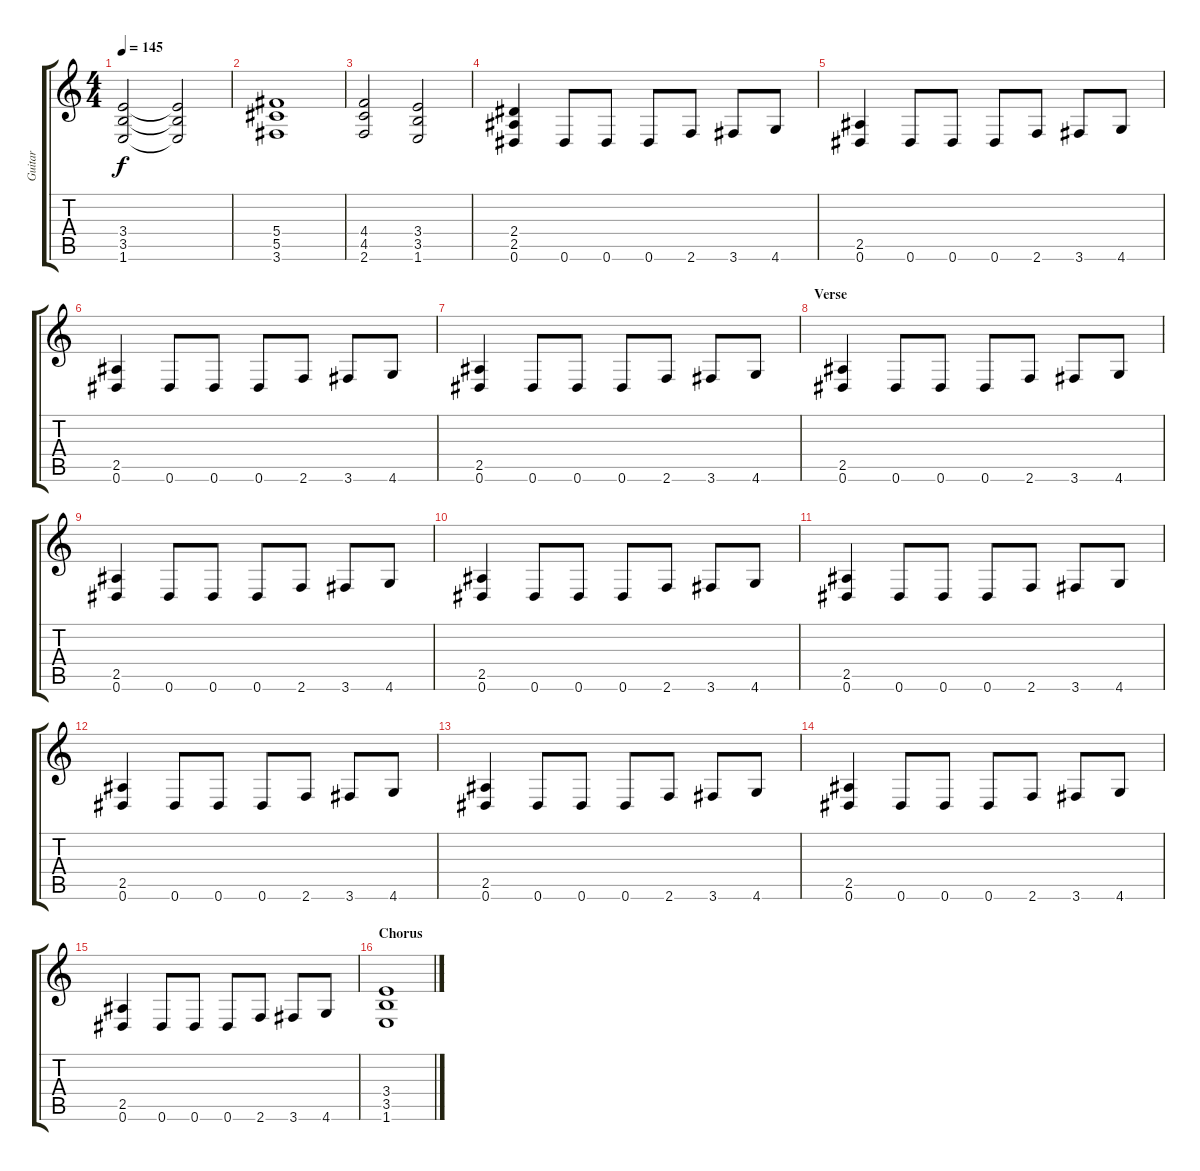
\track ("Guitar" "Guitar") {instrument distortionguitar}
\staff {score tabs}
\tuning (Eb4 Bb3 Gb3 Db3 Ab2 Eb2) {hide}
\ts (4 4)
\tempo 145
\clef g2
\ks c
(3.4{t} 3.5{t} 1.6{t}).2{dy f} (3.4{t} 3.5{t} 1.6{t}).2 |
(5.4 5.5 3.6).1 |
(4.4 4.5 2.6).2 (3.4 3.5 1.6).2 |
(2.4 2.5 0.6).4{instrument distortionguitar} 0.6.8 0.6.8 0.6.8 2.6.8 3.6.8 4.6.8 |
(2.5 0.6).4 0.6.8 0.6.8 0.6.8 2.6.8 3.6.8 4.6.8 |
(2.5 0.6).4 0.6.8 0.6.8 0.6.8 2.6.8 3.6.8 4.6.8 |
(2.5 0.6).4 0.6.8 0.6.8 0.6.8 2.6.8 3.6.8 4.6.8 |
\section ("" "Verse")
(2.5 0.6).4 0.6.8 0.6.8 0.6.8 2.6.8 3.6.8 4.6.8 |
(2.5 0.6).4 0.6.8 0.6.8 0.6.8 2.6.8 3.6.8 4.6.8 |
(2.5 0.6).4 0.6.8 0.6.8 0.6.8 2.6.8 3.6.8 4.6.8 |
(2.5 0.6).4 0.6.8 0.6.8 0.6.8 2.6.8 3.6.8 4.6.8 |
(2.5 0.6).4 0.6.8 0.6.8 0.6.8 2.6.8 3.6.8 4.6.8 |
(2.5 0.6).4 0.6.8 0.6.8 0.6.8 2.6.8 3.6.8 4.6.8 |
(2.5 0.6).4 0.6.8 0.6.8 0.6.8 2.6.8 3.6.8 4.6.8 |
(2.5 0.6).4 0.6.8 0.6.8 0.6.8 2.6.8 3.6.8 4.6.8 |
\section ("" "Chorus")
(3.4 3.5 1.6).1{volume 16 instrument distortionguitar}
